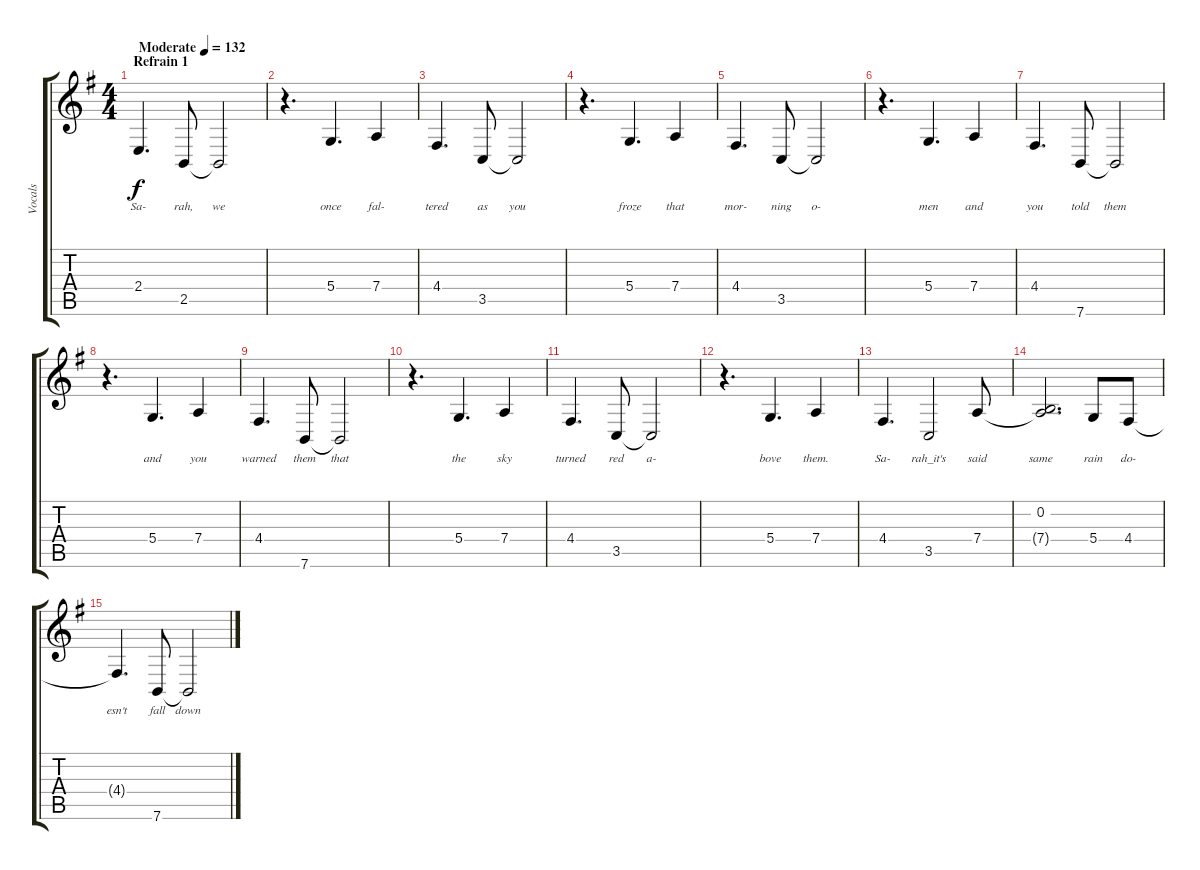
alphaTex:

\track ("Vocals" "Vocals") {instrument lead6voice}
\staff {score tabs}
\tuning (E4 B3 G3 D3 A2 E2) {hide}
\ts (4 4)
\section ("" "Refrain 1")
\tempo (132 "Moderate")
\clef g2
\ks eminor
2.4.4{d lyrics (0 "Sa-") lyrics (1 "") lyrics (2 "") lyrics (3 "") lyrics (4 "") dy f instrument lead6voice} 2.5.8{lyrics (0 "rah,") lyrics (1 "") lyrics (2 "") lyrics (3 "") lyrics (4 "")} 2.5{t}.2{lyrics (0 "we") lyrics (1 "") lyrics (2 "") lyrics (3 "") lyrics (4 "")} |
r.4{d} 5.4.4{d lyrics (0 "once") lyrics (1 "") lyrics (2 "") lyrics (3 "") lyrics (4 "")} 7.4.4{lyrics (0 "fal-") lyrics (1 "") lyrics (2 "") lyrics (3 "") lyrics (4 "")} |
4.4.4{d lyrics (0 "tered") lyrics (1 "") lyrics (2 "") lyrics (3 "") lyrics (4 "")} 3.5.8{lyrics (0 "as") lyrics (1 "") lyrics (2 "") lyrics (3 "") lyrics (4 "")} 3.5{t}.2{lyrics (0 "you") lyrics (1 "") lyrics (2 "") lyrics (3 "") lyrics (4 "")} |
r.4{d} 5.4.4{d lyrics (0 "froze") lyrics (1 "") lyrics (2 "") lyrics (3 "") lyrics (4 "")} 7.4.4{lyrics (0 "that") lyrics (1 "") lyrics (2 "") lyrics (3 "") lyrics (4 "")} |
4.4.4{d lyrics (0 "mor-") lyrics (1 "") lyrics (2 "") lyrics (3 "") lyrics (4 "")} 3.5.8{lyrics (0 "ning") lyrics (1 "") lyrics (2 "") lyrics (3 "") lyrics (4 "")} 3.5{t}.2{lyrics (0 "o-") lyrics (1 "") lyrics (2 "") lyrics (3 "") lyrics (4 "")} |
r.4{d} 5.4.4{d lyrics (0 "men") lyrics (1 "") lyrics (2 "") lyrics (3 "") lyrics (4 "")} 7.4.4{lyrics (0 "and") lyrics (1 "") lyrics (2 "") lyrics (3 "") lyrics (4 "")} |
4.4.4{d lyrics (0 "you") lyrics (1 "") lyrics (2 "") lyrics (3 "") lyrics (4 "")} 7.6.8{lyrics (0 "told") lyrics (1 "") lyrics (2 "") lyrics (3 "") lyrics (4 "")} 7.6{t}.2{lyrics (0 "them") lyrics (1 "") lyrics (2 "") lyrics (3 "") lyrics (4 "")} |
r.4{d} 5.4.4{d lyrics (0 "and") lyrics (1 "") lyrics (2 "") lyrics (3 "") lyrics (4 "")} 7.4.4{lyrics (0 "you") lyrics (1 "") lyrics (2 "") lyrics (3 "") lyrics (4 "")} |
4.4.4{d lyrics (0 "warned") lyrics (1 "") lyrics (2 "") lyrics (3 "") lyrics (4 "")} 7.6.8{lyrics (0 "them") lyrics (1 "") lyrics (2 "") lyrics (3 "") lyrics (4 "")} 7.6{t}.2{lyrics (0 "that") lyrics (1 "") lyrics (2 "") lyrics (3 "") lyrics (4 "")} |
r.4{d} 5.4.4{d lyrics (0 "the") lyrics (1 "") lyrics (2 "") lyrics (3 "") lyrics (4 "")} 7.4.4{lyrics (0 "sky") lyrics (1 "") lyrics (2 "") lyrics (3 "") lyrics (4 "")} |
4.4.4{d lyrics (0 "turned") lyrics (1 "") lyrics (2 "") lyrics (3 "") lyrics (4 "")} 3.5.8{lyrics (0 "red") lyrics (1 "") lyrics (2 "") lyrics (3 "") lyrics (4 "")} 3.5{t}.2{lyrics (0 "a-") lyrics (1 "") lyrics (2 "") lyrics (3 "") lyrics (4 "")} |
r.4{d} 5.4.4{d lyrics (0 "bove") lyrics (1 "") lyrics (2 "") lyrics (3 "") lyrics (4 "")} 7.4.4{lyrics (0 "them.") lyrics (1 "") lyrics (2 "") lyrics (3 "") lyrics (4 "")} |
4.4.4{d lyrics (0 "Sa-") lyrics (1 "") lyrics (2 "") lyrics (3 "") lyrics (4 "")} 3.5.2{lyrics (0 "rah_it's") lyrics (1 "") lyrics (2 "") lyrics (3 "") lyrics (4 "")} 7.4.8{lyrics (0 "said") lyrics (1 "") lyrics (2 "") lyrics (3 "") lyrics (4 "")} |
(0.2 7.4{t}).2{d lyrics (0 "same") lyrics (1 "") lyrics (2 "") lyrics (3 "") lyrics (4 "")} 5.4.8{lyrics (0 "rain") lyrics (1 "") lyrics (2 "") lyrics (3 "") lyrics (4 "")} 4.4.8{lyrics (0 "do-") lyrics (1 "") lyrics (2 "") lyrics (3 "") lyrics (4 "")} |
4.4{t}.4{d lyrics (0 "esn't") lyrics (1 "") lyrics (2 "") lyrics (3 "") lyrics (4 "")} 7.6.8{lyrics (0 "fall") lyrics (1 "") lyrics (2 "") lyrics (3 "") lyrics (4 "")} 7.6{t}.2{lyrics (0 "down") lyrics (1 "") lyrics (2 "") lyrics (3 "") lyrics (4 "")}
